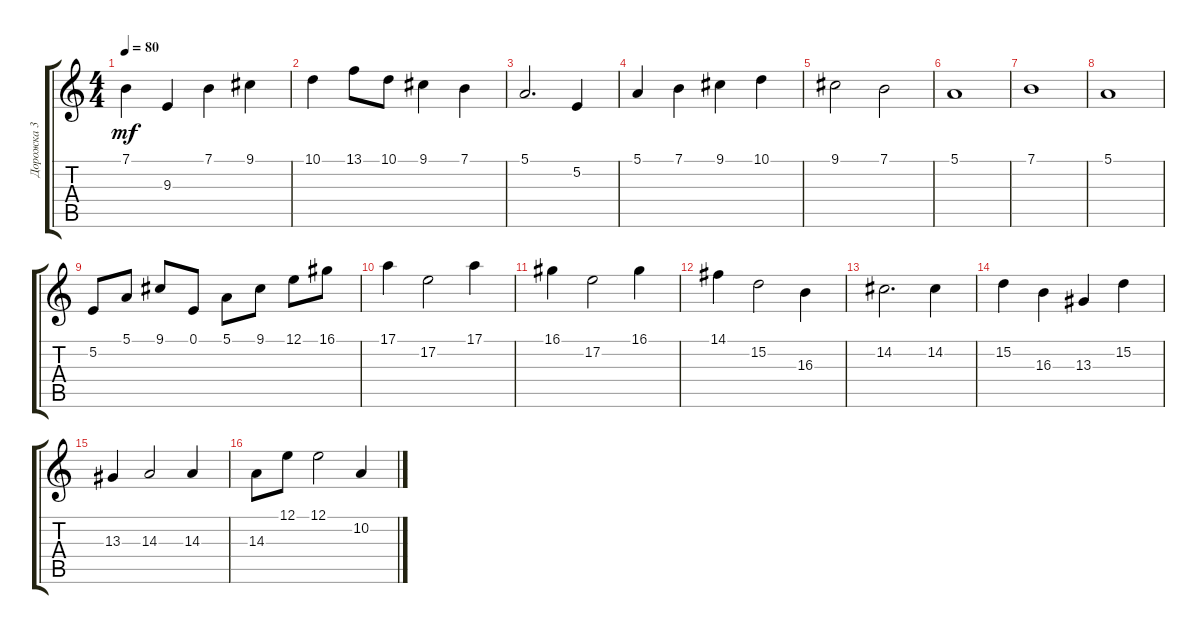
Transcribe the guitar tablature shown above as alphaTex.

\track ("Дорожка 3" "Дорожка 3") {instrument celesta}
\staff {score tabs}
\tuning (E4 B3 G3 D3 A2 E2) {hide}
\ts (4 4)
\tempo 80
\clef g2
\ks c
7.1.4{dy mf} 9.3.4 7.1.4 9.1.4 |
10.1.4 13.1.8 10.1.8 9.1.4 7.1.4 |
5.1.2{d} 5.2.4 |
5.1.4 7.1.4 9.1.4 10.1.4 |
9.1.2 7.1.2 |
5.1.1 |
7.1.1 |
5.1.1 |
5.2.8 5.1.8 9.1.8 0.1.8 5.1.8 9.1.8 12.1.8 16.1.8 |
17.1.4 17.2.2 17.1.4 |
16.1.4 17.2.2 16.1.4 |
14.1.4 15.2.2 16.3.4 |
14.2.2{d} 14.2.4 |
15.2.4 16.3.4 13.3.4 15.2.4 |
13.3.4 14.3.2 14.3.4 |
14.3.8 12.1.8 12.1.2 10.2.4
